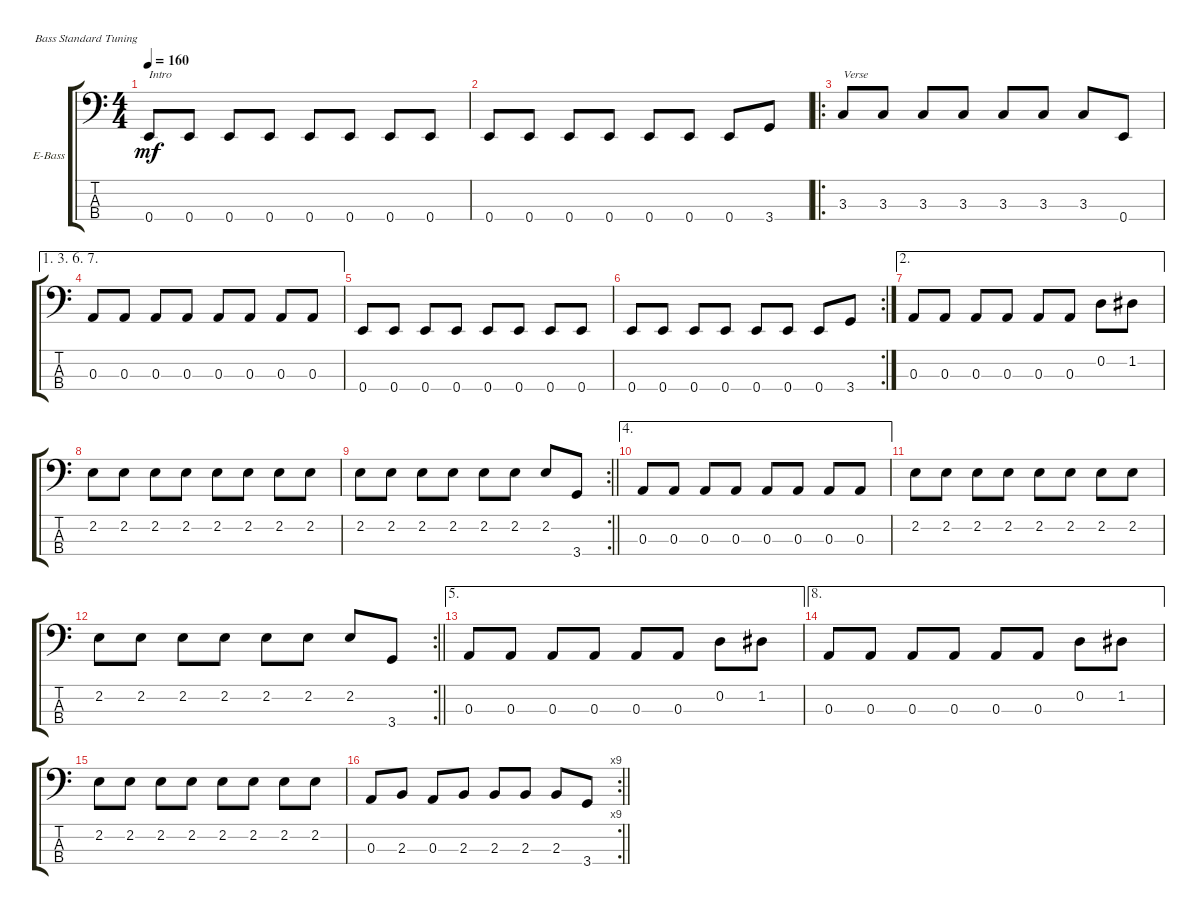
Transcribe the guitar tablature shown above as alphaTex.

\defaultSystemsLayout 4
\bracketExtendMode groupsimilarinstruments
\firstSystemTrackNameOrientation horizontal
\otherSystemsTrackNameOrientation horizontal
\track ("Electric Bass" "E-Bass") {instrument electricbassfinger}
\staff {score tabs}
\tuning (G2 D2 A1 E1)
\ts (4 4)
\tempo 160
\clef f4
\ks c
0.4.8{txt "Intro" dy mf instrument electricbassfinger} 0.4.8 0.4.8 0.4.8 0.4.8 0.4.8 0.4.8 0.4.8 |
0.4.8 0.4.8 0.4.8 0.4.8 0.4.8 0.4.8 0.4.8 3.4.8 |
\ro
3.3.8{txt "Verse"} 3.3.8 3.3.8 3.3.8 3.3.8 3.3.8 3.3.8 0.4.8 |
\ae (1 3 6 7)
0.3.8 0.3.8 0.3.8 0.3.8 0.3.8 0.3.8 0.3.8 0.3.8 |
0.4.8 0.4.8 0.4.8 0.4.8 0.4.8 0.4.8 0.4.8 0.4.8 |
\rc 2
0.4.8 0.4.8 0.4.8 0.4.8 0.4.8 0.4.8 0.4.8 3.4.8 |
\ae 2
0.3.8 0.3.8 0.3.8 0.3.8 0.3.8 0.3.8 0.2.8 1.2.8 |
2.2.8 2.2.8 2.2.8 2.2.8 2.2.8 2.2.8 2.2.8 2.2.8 |
\rc 2
\barLineRight lightlight
2.2.8 2.2.8 2.2.8 2.2.8 2.2.8 2.2.8 2.2.8 3.4.8 |
\ae 4
0.3.8 0.3.8 0.3.8 0.3.8 0.3.8 0.3.8 0.3.8 0.3.8 |
2.2.8 2.2.8 2.2.8 2.2.8 2.2.8 2.2.8 2.2.8 2.2.8 |
\rc 2
\barLineRight lightlight
2.2.8 2.2.8 2.2.8 2.2.8 2.2.8 2.2.8 2.2.8 3.4.8 |
\ae 5
0.3.8 0.3.8 0.3.8 0.3.8 0.3.8 0.3.8 0.2.8 1.2.8 |
\ae 8
0.3.8 0.3.8 0.3.8 0.3.8 0.3.8 0.3.8 0.2.8 1.2.8 |
2.2.8 2.2.8 2.2.8 2.2.8 2.2.8 2.2.8 2.2.8 2.2.8 |
\rc 9
\barLineRight lightlight
0.3.8 2.3.8 0.3.8 2.3.8 2.3.8 2.3.8 2.3.8 3.4.8
